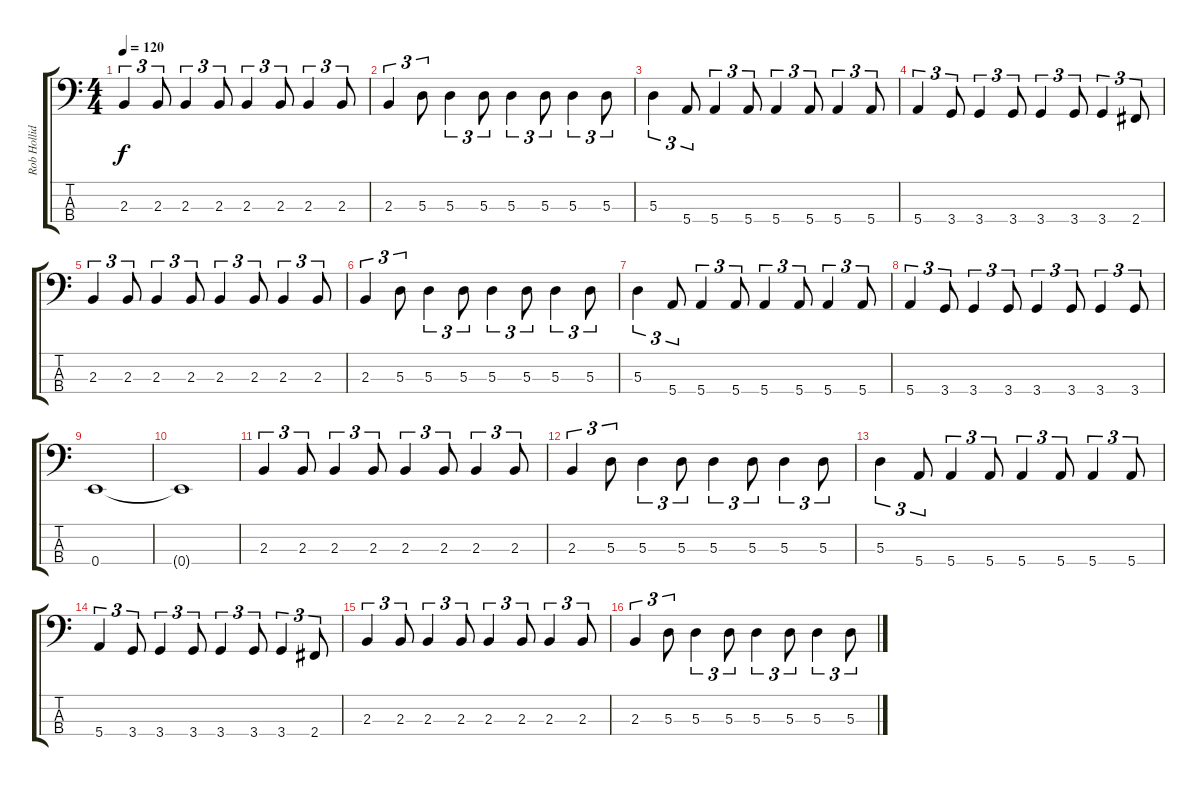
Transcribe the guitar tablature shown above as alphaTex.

\track ("Rob Holliday" "Rob Hollid") {instrument electricbassfinger}
\staff {score tabs}
\tuning (G2 D2 A1 E1) {hide}
\ts (4 4)
\tempo 120
\clef f4
\ks c
2.3.4{tu (3 2) dy f} 2.3.8{tu (3 2)} 2.3.4{tu (3 2)} 2.3.8{tu (3 2)} 2.3.4{tu (3 2)} 2.3.8{tu (3 2)} 2.3.4{tu (3 2)} 2.3.8{tu (3 2)} |
2.3.4{tu (3 2)} 5.3.8{tu (3 2)} 5.3.4{tu (3 2)} 5.3.8{tu (3 2)} 5.3.4{tu (3 2)} 5.3.8{tu (3 2)} 5.3.4{tu (3 2)} 5.3.8{tu (3 2)} |
5.3.4{tu (3 2)} 5.4.8{tu (3 2)} 5.4.4{tu (3 2)} 5.4.8{tu (3 2)} 5.4.4{tu (3 2)} 5.4.8{tu (3 2)} 5.4.4{tu (3 2)} 5.4.8{tu (3 2)} |
5.4.4{tu (3 2)} 3.4.8{tu (3 2)} 3.4.4{tu (3 2)} 3.4.8{tu (3 2)} 3.4.4{tu (3 2)} 3.4.8{tu (3 2)} 3.4.4{tu (3 2)} 2.4.8{tu (3 2)} |
2.3.4{tu (3 2)} 2.3.8{tu (3 2)} 2.3.4{tu (3 2)} 2.3.8{tu (3 2)} 2.3.4{tu (3 2)} 2.3.8{tu (3 2)} 2.3.4{tu (3 2)} 2.3.8{tu (3 2)} |
2.3.4{tu (3 2)} 5.3.8{tu (3 2)} 5.3.4{tu (3 2)} 5.3.8{tu (3 2)} 5.3.4{tu (3 2)} 5.3.8{tu (3 2)} 5.3.4{tu (3 2)} 5.3.8{tu (3 2)} |
5.3.4{tu (3 2)} 5.4.8{tu (3 2)} 5.4.4{tu (3 2)} 5.4.8{tu (3 2)} 5.4.4{tu (3 2)} 5.4.8{tu (3 2)} 5.4.4{tu (3 2)} 5.4.8{tu (3 2)} |
5.4.4{tu (3 2)} 3.4.8{tu (3 2)} 3.4.4{tu (3 2)} 3.4.8{tu (3 2)} 3.4.4{tu (3 2)} 3.4.8{tu (3 2)} 3.4.4{tu (3 2)} 3.4.8{tu (3 2)} |
0.4.1 |
0.4{t}.1 |
2.3.4{tu (3 2)} 2.3.8{tu (3 2)} 2.3.4{tu (3 2)} 2.3.8{tu (3 2)} 2.3.4{tu (3 2)} 2.3.8{tu (3 2)} 2.3.4{tu (3 2)} 2.3.8{tu (3 2)} |
2.3.4{tu (3 2)} 5.3.8{tu (3 2)} 5.3.4{tu (3 2)} 5.3.8{tu (3 2)} 5.3.4{tu (3 2)} 5.3.8{tu (3 2)} 5.3.4{tu (3 2)} 5.3.8{tu (3 2)} |
5.3.4{tu (3 2)} 5.4.8{tu (3 2)} 5.4.4{tu (3 2)} 5.4.8{tu (3 2)} 5.4.4{tu (3 2)} 5.4.8{tu (3 2)} 5.4.4{tu (3 2)} 5.4.8{tu (3 2)} |
5.4.4{tu (3 2)} 3.4.8{tu (3 2)} 3.4.4{tu (3 2)} 3.4.8{tu (3 2)} 3.4.4{tu (3 2)} 3.4.8{tu (3 2)} 3.4.4{tu (3 2)} 2.4.8{tu (3 2)} |
2.3.4{tu (3 2)} 2.3.8{tu (3 2)} 2.3.4{tu (3 2)} 2.3.8{tu (3 2)} 2.3.4{tu (3 2)} 2.3.8{tu (3 2)} 2.3.4{tu (3 2)} 2.3.8{tu (3 2)} |
2.3.4{tu (3 2)} 5.3.8{tu (3 2)} 5.3.4{tu (3 2)} 5.3.8{tu (3 2)} 5.3.4{tu (3 2)} 5.3.8{tu (3 2)} 5.3.4{tu (3 2)} 5.3.8{tu (3 2)}
